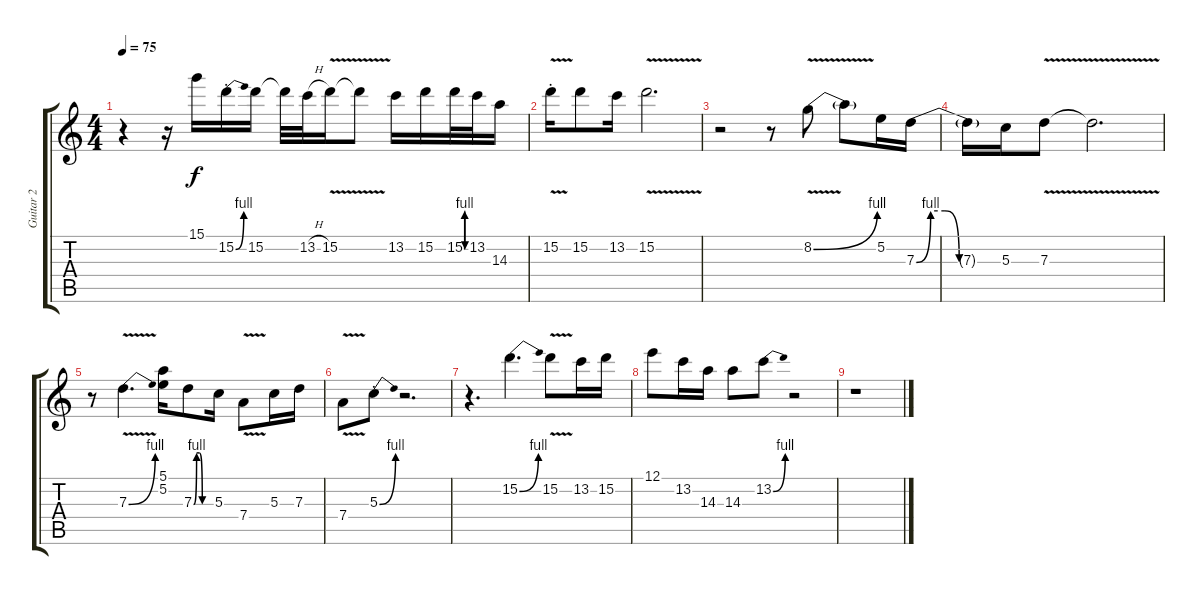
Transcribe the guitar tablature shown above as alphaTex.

\track ("Guitar 2" "Guitar 2") {instrument overdrivenguitar}
\staff {score tabs}
\tuning (E4 B3 G3 D3 A2 E2) {hide}
\ts (4 4)
\tempo 75
\clef g2
\ks c
r.4{dy f} r.16 15.1.16 15.2{be (bend 0 0 60 4) st}.16 15.2.16 15.2{t}.32 13.2{h}.32 15.2{v}.16 15.2{t}.8 13.2.16 15.2.16 15.2{be (custom 0 0 10 4 20 4 30 0 60 0)}.32 13.2.32 14.3.16 |
15.2{v st}.16 15.2.8 13.2.16 15.2{v}.2{d} |
r.2 r.8 8.2{be (bend 0 0 60 4) v}.8 8.2{t}.8 5.2.16 7.3{be (custom 0 0 10 4 20 4 30 0 60 0)}.16 |
7.3{t}.16 5.3.16 7.3{v}.8 7.3{t}.2{d} |
r.8 7.3{be (bend 0 0 60 4) v}.4{d} (5.1 5.2).16 7.3{be (custom 0 0 10 4 20 4 30 0 60 0)}.8 5.3.16 7.4{v}.8 5.3.16 7.3.16 |
7.4{v}.8 5.3{be (bend 0 0 60 4) st}.8 r.2{d} |
r.4{d} 15.2{be (bend 0 0 60 4)}.4{d} 15.2{v}.8 13.2.16 15.2.16 |
12.1.8 13.2.16 14.3.16 14.3.8 13.2{be (bend 0 0 60 4)}.8 r.2 |
r.1
